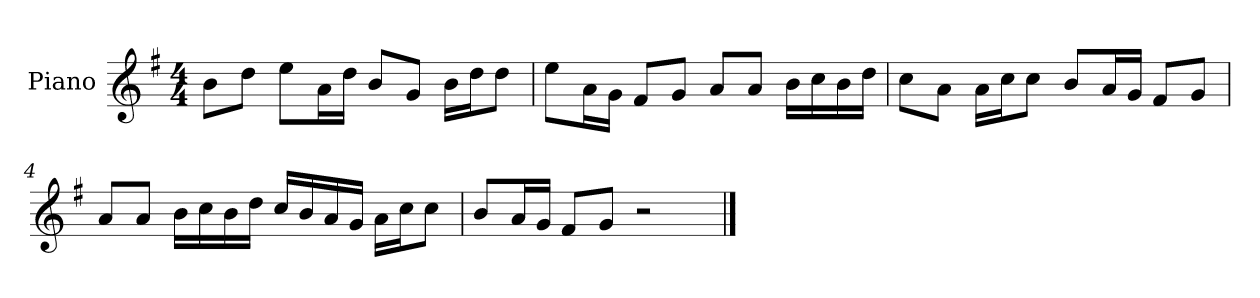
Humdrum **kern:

**kern
*part1
*staff1
*I"Piano
*I'P-no
*clefG2
*k[f#]
*M4/4
*MM90
=1
8b\L
8dd\J
8ee\L
16a\L
16dd\JJ
8b/L
8g/J
16b\LL
16dd\J
8dd\J
=2
8ee\L
16a\L
16g\JJ
8f#/L
8g/J
8a/L
8a/J
16b\LL
16cc\
16b\
16dd\JJ
=3
8cc\L
8a\J
16a\LL
16cc\J
8cc\J
8b/L
16a/L
16g/JJ
8f#/L
8g/J
!!LO:LB:g=z
=4
8a/L
8a/J
16b\LL
16cc\
16b\
16dd\JJ
16cc/LL
16b/
16a/
16g/JJ
16a\LL
16cc\J
8cc\J
=5
8b/L
16a/L
16g/JJ
8f#/L
8g/J
2r
==
*-
